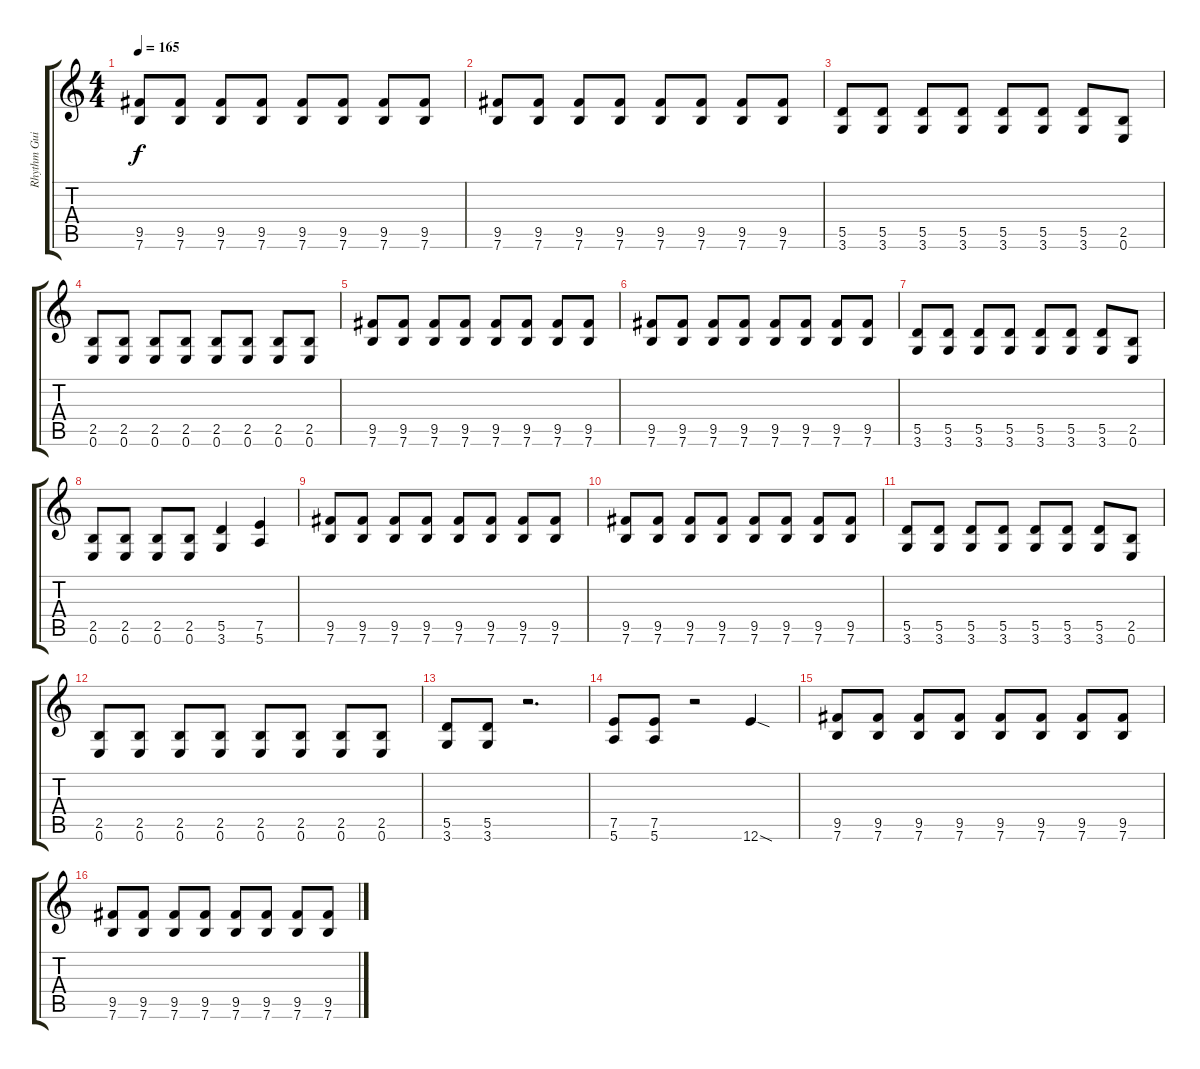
\track ("Rhythm Guitar" "Rhythm Gui") {instrument distortionguitar}
\staff {score tabs}
\tuning (E4 B3 G3 D3 A2 E2) {hide}
\ts (4 4)
\tempo 165
\clef g2
\ks c
(9.5 7.6).8{dy f} (9.5 7.6).8 (9.5 7.6).8 (9.5 7.6).8 (9.5 7.6).8 (9.5 7.6).8 (9.5 7.6).8 (9.5 7.6).8 |
(9.5 7.6).8 (9.5 7.6).8 (9.5 7.6).8 (9.5 7.6).8 (9.5 7.6).8 (9.5 7.6).8 (9.5 7.6).8 (9.5 7.6).8 |
(5.5 3.6).8 (5.5 3.6).8 (5.5 3.6).8 (5.5 3.6).8 (5.5 3.6).8 (5.5 3.6).8 (5.5 3.6).8 (2.5 0.6).8 |
(2.5 0.6).8 (2.5 0.6).8 (2.5 0.6).8 (2.5 0.6).8 (2.5 0.6).8 (2.5 0.6).8 (2.5 0.6).8 (2.5 0.6).8 |
(9.5 7.6).8 (9.5 7.6).8 (9.5 7.6).8 (9.5 7.6).8 (9.5 7.6).8 (9.5 7.6).8 (9.5 7.6).8 (9.5 7.6).8 |
(9.5 7.6).8 (9.5 7.6).8 (9.5 7.6).8 (9.5 7.6).8 (9.5 7.6).8 (9.5 7.6).8 (9.5 7.6).8 (9.5 7.6).8 |
(5.5 3.6).8 (5.5 3.6).8 (5.5 3.6).8 (5.5 3.6).8 (5.5 3.6).8 (5.5 3.6).8 (5.5 3.6).8 (2.5 0.6).8 |
(2.5 0.6).8 (2.5 0.6).8 (2.5 0.6).8 (2.5 0.6).8 (5.5 3.6).4 (7.5 5.6).4 |
(9.5 7.6).8 (9.5 7.6).8 (9.5 7.6).8 (9.5 7.6).8 (9.5 7.6).8 (9.5 7.6).8 (9.5 7.6).8 (9.5 7.6).8 |
(9.5 7.6).8 (9.5 7.6).8 (9.5 7.6).8 (9.5 7.6).8 (9.5 7.6).8 (9.5 7.6).8 (9.5 7.6).8 (9.5 7.6).8 |
(5.5 3.6).8 (5.5 3.6).8 (5.5 3.6).8 (5.5 3.6).8 (5.5 3.6).8 (5.5 3.6).8 (5.5 3.6).8 (2.5 0.6).8 |
(2.5 0.6).8 (2.5 0.6).8 (2.5 0.6).8 (2.5 0.6).8 (2.5 0.6).8 (2.5 0.6).8 (2.5 0.6).8 (2.5 0.6).8 |
(5.5 3.6).8 (5.5 3.6).8 r.2{d} |
(7.5 5.6).8 (7.5 5.6).8 r.2 12.6{sod}.4 |
(9.5 7.6).8 (9.5 7.6).8 (9.5 7.6).8 (9.5 7.6).8 (9.5 7.6).8 (9.5 7.6).8 (9.5 7.6).8 (9.5 7.6).8 |
(9.5 7.6).8 (9.5 7.6).8 (9.5 7.6).8 (9.5 7.6).8 (9.5 7.6).8 (9.5 7.6).8 (9.5 7.6).8 (9.5 7.6).8
